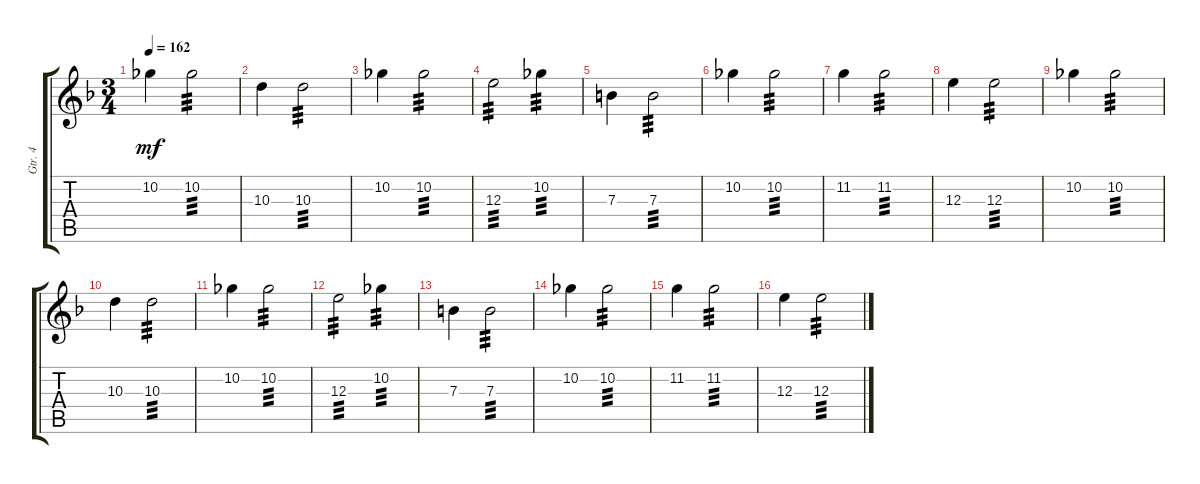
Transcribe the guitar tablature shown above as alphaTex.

\track ("Gtr. 4" "Gtr. 4") {instrument distortionguitar}
\staff {score tabs}
\tuning (Db4 Ab3 E3 B2 Gb2 B1) {hide}
\ts (3 4)
\tempo 162
\clef g2
\ks dminor
10.2.4{dy mf} 10.2.2{tp 3} |
10.3.4 10.3.2{tp 3} |
10.2.4 10.2.2{tp 3} |
12.3.2{tp 3} 10.2.4{tp 3} |
7.3.4 7.3.2{tp 3} |
10.2.4 10.2.2{tp 3} |
11.2.4 11.2.2{tp 3} |
12.3.4 12.3.2{tp 3} |
10.2.4 10.2.2{tp 3} |
10.3.4 10.3.2{tp 3} |
10.2.4 10.2.2{tp 3} |
12.3.2{tp 3} 10.2.4{tp 3} |
7.3.4 7.3.2{tp 3} |
10.2.4 10.2.2{tp 3} |
11.2.4 11.2.2{tp 3} |
12.3.4 12.3.2{tp 3}
